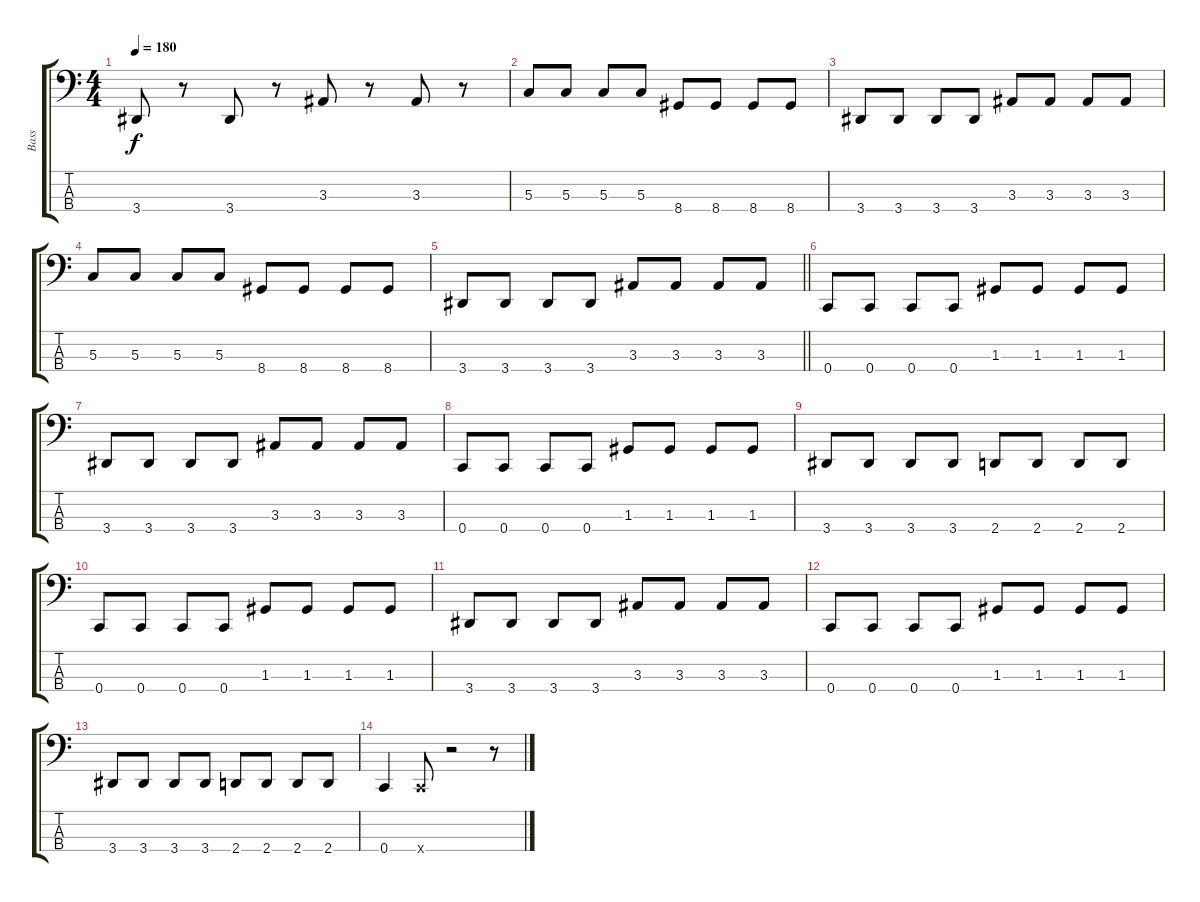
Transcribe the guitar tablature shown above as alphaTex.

\track ("Bass" "Bass") {instrument electricbasspick}
\staff {score tabs}
\tuning (F2 C2 G1 C1) {hide}
\ts (4 4)
\tempo 180
\clef f4
\ks c
3.4.8{dy f} r.8 3.4.8 r.8 3.3.8 r.8 3.3.8 r.8 |
5.3.8 5.3.8 5.3.8 5.3.8 8.4.8 8.4.8 8.4.8 8.4.8 |
3.4.8 3.4.8 3.4.8 3.4.8 3.3.8 3.3.8 3.3.8 3.3.8 |
5.3.8 5.3.8 5.3.8 5.3.8 8.4.8 8.4.8 8.4.8 8.4.8 |
\barLineRight lightlight
3.4.8 3.4.8 3.4.8 3.4.8 3.3.8 3.3.8 3.3.8 3.3.8 |
0.4.8 0.4.8 0.4.8 0.4.8 1.3.8 1.3.8 1.3.8 1.3.8 |
3.4.8 3.4.8 3.4.8 3.4.8 3.3.8 3.3.8 3.3.8 3.3.8 |
0.4.8 0.4.8 0.4.8 0.4.8 1.3.8 1.3.8 1.3.8 1.3.8 |
3.4.8 3.4.8 3.4.8 3.4.8 2.4.8 2.4.8 2.4.8 2.4.8 |
0.4.8 0.4.8 0.4.8 0.4.8 1.3.8 1.3.8 1.3.8 1.3.8 |
3.4.8 3.4.8 3.4.8 3.4.8 3.3.8 3.3.8 3.3.8 3.3.8 |
0.4.8 0.4.8 0.4.8 0.4.8 1.3.8 1.3.8 1.3.8 1.3.8 |
3.4.8 3.4.8 3.4.8 3.4.8 2.4.8 2.4.8 2.4.8 2.4.8 |
0.4.4 0.4{x}.8 r.2 r.8
